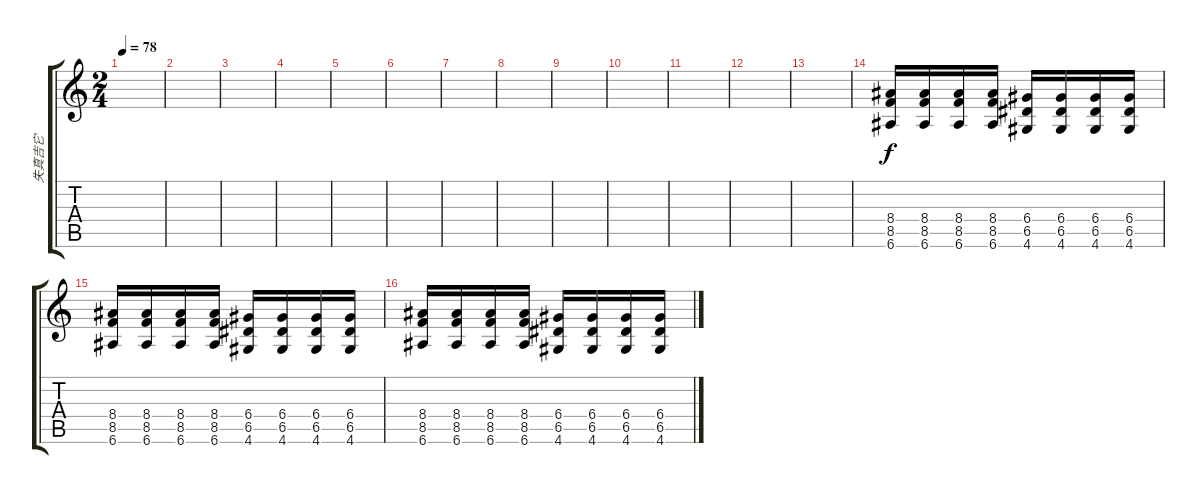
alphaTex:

\track ("失真吉它" "失真吉它") {instrument overdrivenguitar}
\staff {score tabs}
\tuning (E4 B3 G3 D3 A2 E2) {hide}
\ts (2 4)
\tempo 78
\clef g2
\ks c
|
|
|
|
|
|
|
|
|
|
|
|
|
(8.4 8.5 6.6).16 (8.4 8.5 6.6).16 (8.4 8.5 6.6).16 (8.4 8.5 6.6).16 (6.4 6.5 4.6).16 (6.4 6.5 4.6).16 (6.4 6.5 4.6).16 (6.4 6.5 4.6).16 |
(8.4 8.5 6.6).16 (8.4 8.5 6.6).16 (8.4 8.5 6.6).16 (8.4 8.5 6.6).16 (6.4 6.5 4.6).16 (6.4 6.5 4.6).16 (6.4 6.5 4.6).16 (6.4 6.5 4.6).16 |
(8.4 8.5 6.6).16 (8.4 8.5 6.6).16 (8.4 8.5 6.6).16 (8.4 8.5 6.6).16 (6.4 6.5 4.6).16 (6.4 6.5 4.6).16 (6.4 6.5 4.6).16 (6.4 6.5 4.6).16
